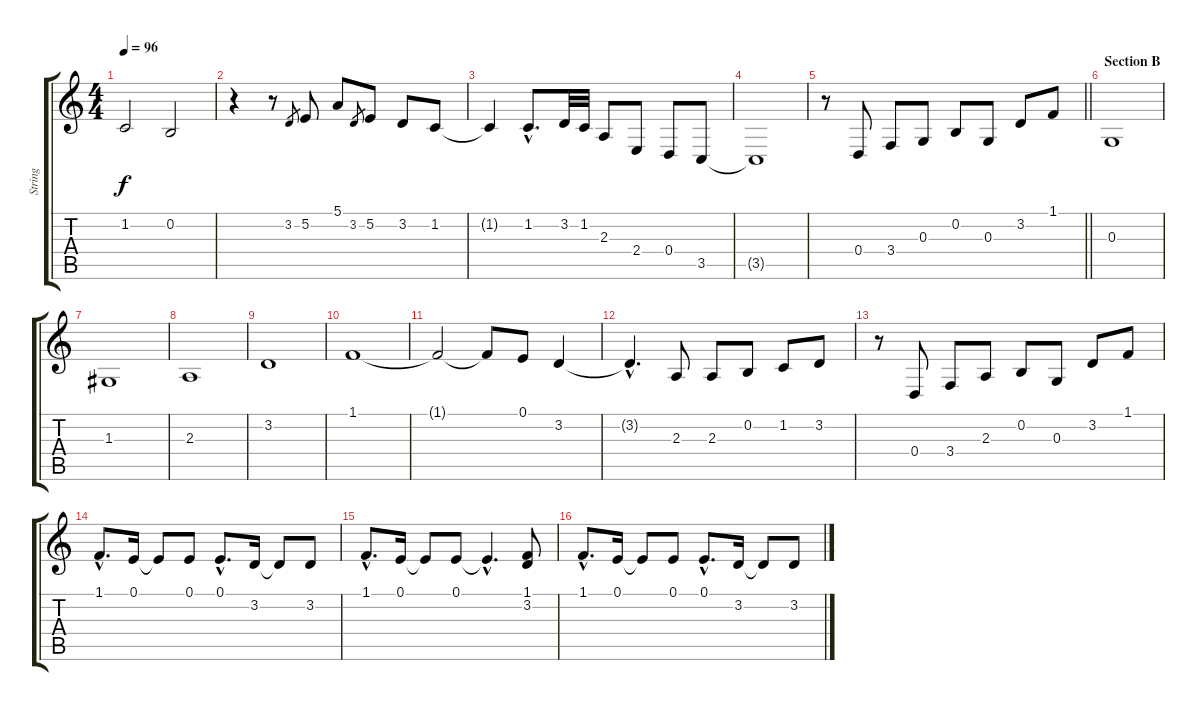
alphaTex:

\track ("String" "String") {instrument stringensemble1}
\staff {score tabs}
\tuning (E4 B3 G3 D3 A2 E2) {hide}
\ts (4 4)
\tempo 96
\clef g2
\ks c
1.2.2{dy f} 0.2.2 |
r.4 r.8 3.2.8{gr} 5.2.8 5.1.8 3.2.8{gr} 5.2.8 3.2.8 1.2.8 |
1.2{t}.4 1.2{hac}.8{d} 3.2.32 1.2.32 2.3.8 2.4.8 0.4.8 3.5.8 |
3.5{t}.1 |
\barLineRight lightlight
r.8 0.4.8 3.4.8 0.3.8 0.2.8 0.3.8 3.2.8 1.1.8 |
\section ("" "Section B")
0.3.1 |
1.3.1 |
2.3.1 |
3.2.1 |
1.1.1 |
1.1{t}.2 1.1{t}.8 0.1.8 3.2.4 |
3.2{hac t}.4{d} 2.3.8 2.3.8 0.2.8 1.2.8 3.2.8 |
r.8 0.4.8 3.4.8 2.3.8 0.2.8 0.3.8 3.2.8 1.1.8 |
1.1{hac}.8{d} 0.1.16 0.1{t}.8 0.1.8 0.1{hac}.8{d} 3.2.16 3.2{t}.8 3.2.8 |
1.1{hac}.8{d} 0.1.16 0.1{t}.8 0.1.8 0.1{hac t}.4{d} (1.1 3.2).8 |
1.1{hac}.8{d} 0.1.16 0.1{t}.8 0.1.8 0.1{hac}.8{d} 3.2.16 3.2{t}.8 3.2.8
